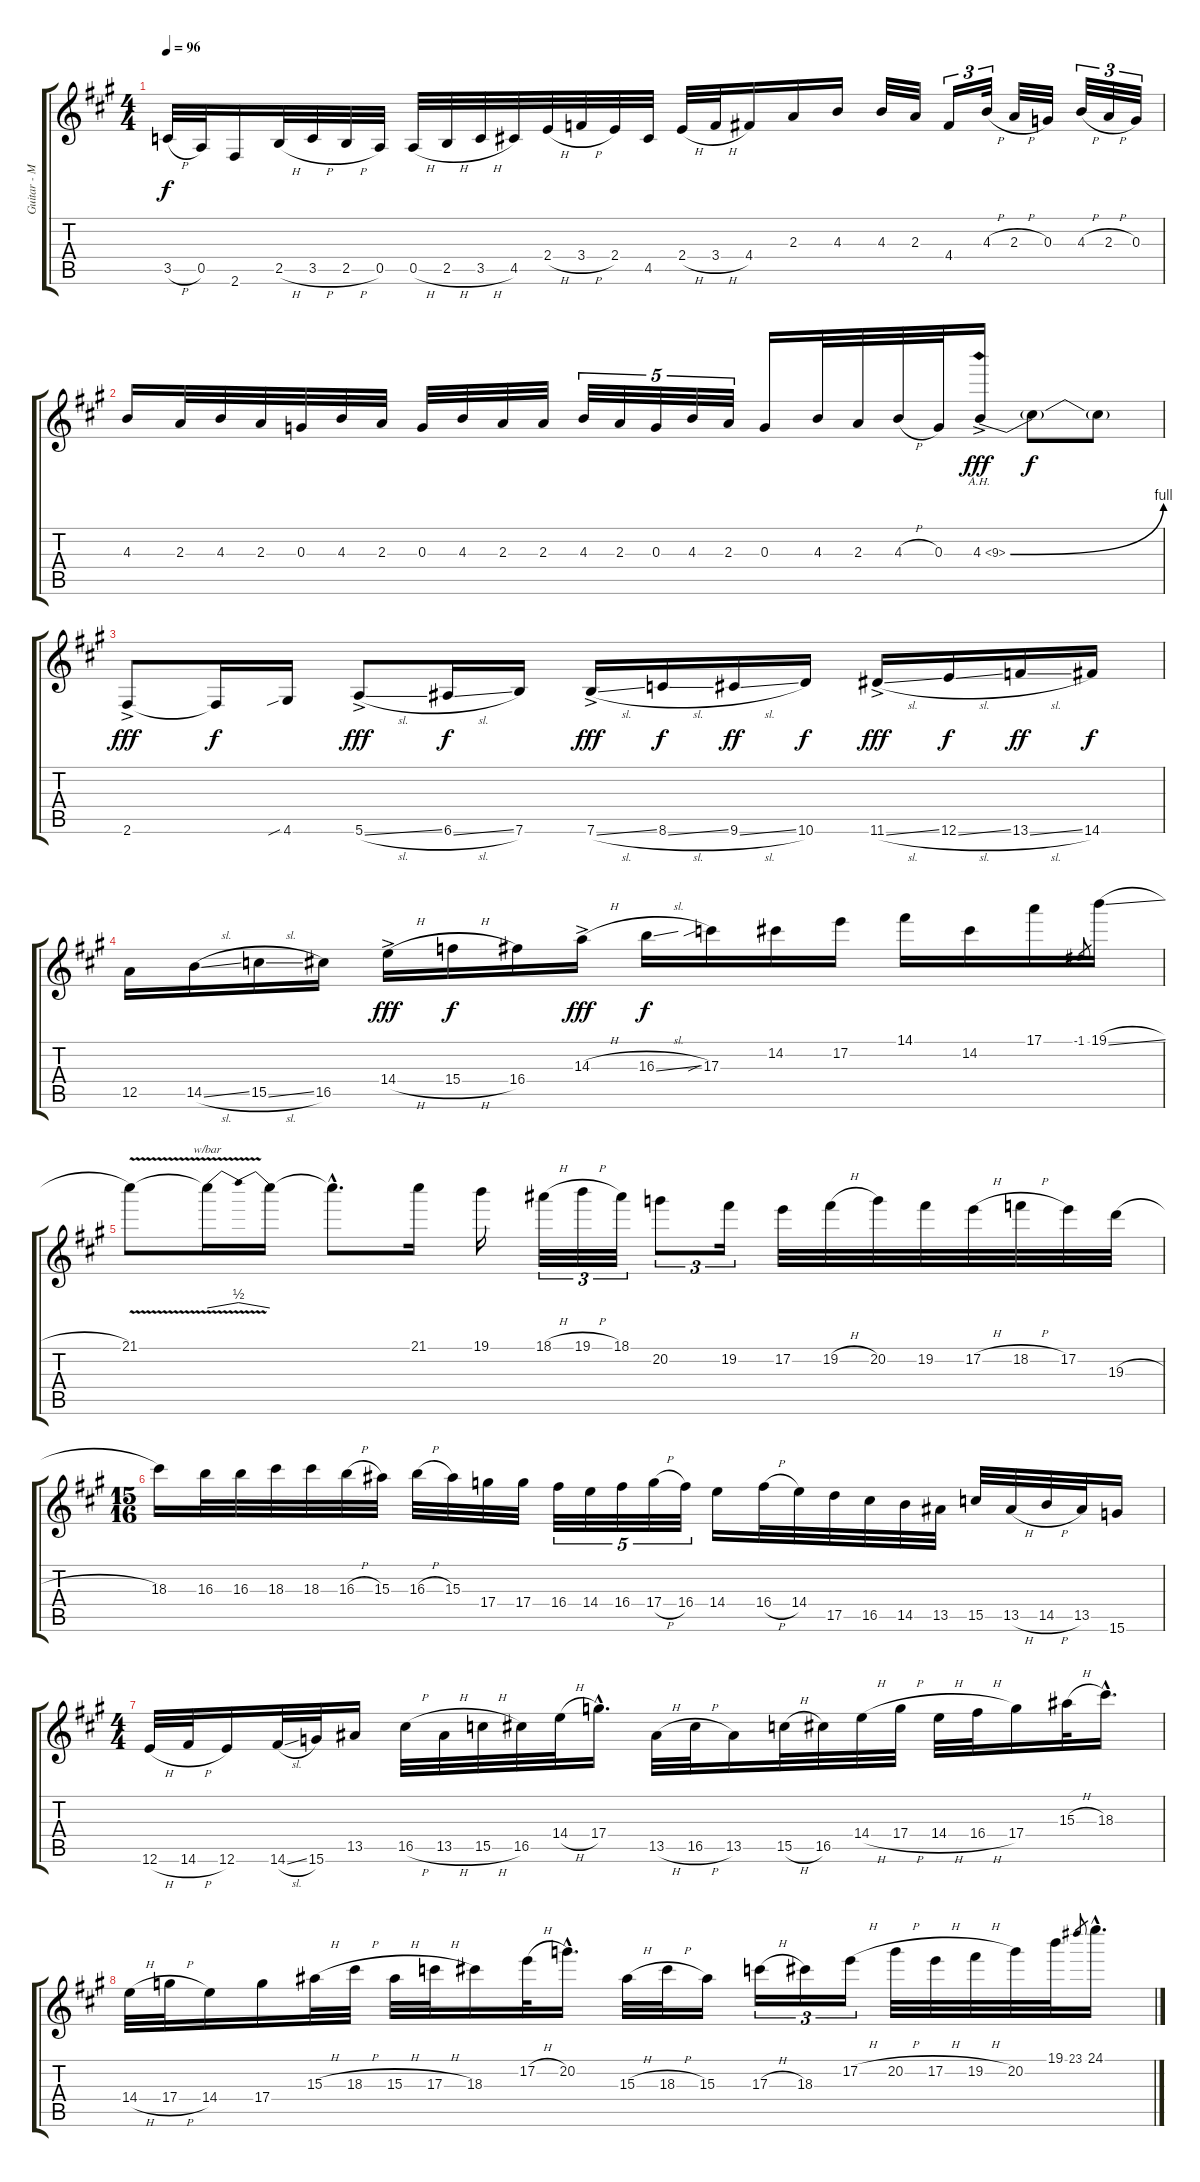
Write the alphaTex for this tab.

\track ("Guitar - Marty Friedman" "Guitar - M") {instrument overdrivenguitar}
\staff {score tabs}
\tuning (E4 B3 G3 D3 A2 E2) {hide}
\ts (4 4)
\tempo 96
\clef g2
\ks f#minor
3.5{h}.32{dy f} 0.5.32 2.6.16 2.5{h}.32 3.5{h}.32 2.5{h}.32 0.5.32 0.5{h}.32 2.5{h}.32 3.5{h}.32 4.5.32 2.4{h}.32 3.4{h}.32 2.4.32 4.5.32 2.4{h}.32 3.4{h}.32 4.4.16 2.3.16 4.3.16 4.3.32 2.3.32 4.4.16{tu (3 2)} 4.3{h}.32{tu (3 2)} 2.3{h}.32 0.3.32 4.3{h}.32{tu (3 2)} 2.3{h}.32{tu (3 2)} 0.3.32{tu (3 2)} |
4.3.16 2.3.32 4.3.32 2.3.32 0.3.32 4.3.32 2.3.32 0.3.32 4.3.32 2.3.32 2.3.32 4.3.32{tu (5 4)} 2.3.32{tu (5 4)} 0.3.32{tu (5 4)} 4.3.32{tu (5 4)} 2.3.32{tu (5 4)} 0.3.16 4.3.32 2.3.32 4.3{h}.32 0.3.32 4.3{be (bend 0 0 60 4) ah 5 ac}.16{dy fff} 4.3{t}.8{dy f} 4.3{t}.8 |
2.6{ac}.8{dy fff} 2.6{t}.16{dy f} 4.6{sib}.16 5.6{sl ac}.8{dy fff} 6.6{sl}.16{dy f} 7.6.16 7.6{sl ac}.16{dy fff} 8.6{sl}.16{dy f} 9.6{sl}.16{dy ff} 10.6.16{dy f} 11.6{sl ac}.16{dy fff} 12.6{sl}.16{dy f} 13.6{sl}.16{dy ff} 14.6.16{dy f} |
12.5.16 14.5{sl}.16 15.5{sl}.16 16.5.16 14.4{h ac}.16{dy fff} 15.4{h}.16{dy f} 16.4.16 14.3{h ac}.16{dy fff} 16.3{sl}.16{dy f} 17.3{sib}.16 14.2.16 17.2.16 14.1.16 14.2.16 17.1.16 -1.1.8{gr} 19.1{sl}.16 |
21.1{v}.8 21.1{t}.16{tbe (dip default 0 0 30 2 60 0)} 21.1{t}.16 21.1{hac t}.8{d} 21.1.16 19.1.16 18.1{h}.32{tu (3 2)} 19.1{h}.32{tu (3 2)} 18.1.32{tu (3 2)} 20.2.8{tu (3 2)} 19.2.16{tu (3 2)} 17.2.32 19.2{h}.32 20.2.32 19.2.32 17.2{h}.32 18.2{h}.32 17.2.32 19.3{h}.32 |
\ts (15 16)
18.3.16 16.3.32 16.3.32 18.3.32 18.3.32 16.3{h}.32 15.3.32 16.3{h}.32 15.3.32 17.4.32 17.4.32 16.4.32{tu (5 4)} 14.4.32{tu (5 4)} 16.4.32{tu (5 4)} 17.4{h}.32{tu (5 4)} 16.4.32{tu (5 4)} 14.4.16 16.4{h}.32 14.4.32 17.5.32 16.5.32 14.5.32 13.5.32 15.5.32 13.5{h}.32 14.5{h}.32 13.5.32 15.6.16 |
\ts (4 4)
12.6{h}.32 14.6{h}.32 12.6.16 14.6{sl}.32 15.6.32 13.5.16 16.5{h}.32 13.5{h}.32 15.5{h}.32 16.5.32 14.4{h}.32 17.4{hac}.16{d} 13.5{h}.32 16.5{h}.32 13.5.16 15.5{h}.32 16.5.32 14.4{h}.32 17.4{h}.32 14.4{h}.32 16.4{h}.32 17.4.16 15.3{h}.32 18.3{hac}.16{d} |
14.4{h}.32 17.4{h}.32 14.4.16 17.4.16 15.3{h}.32 18.3{h}.32 15.3{h}.32 17.3{h}.32 18.3.16 17.2{h}.32 20.2{hac}.16{d} 15.3{h}.32 18.3{h}.32 15.3.16 17.3{h}.16{tu (3 2)} 18.3.16{tu (3 2)} 17.2{h}.16{tu (3 2)} 20.2{h}.32 17.2{h}.32 19.2{h}.32 20.2.32 19.1.32 23.1.8{gr} 24.1{hac}.16{d}
